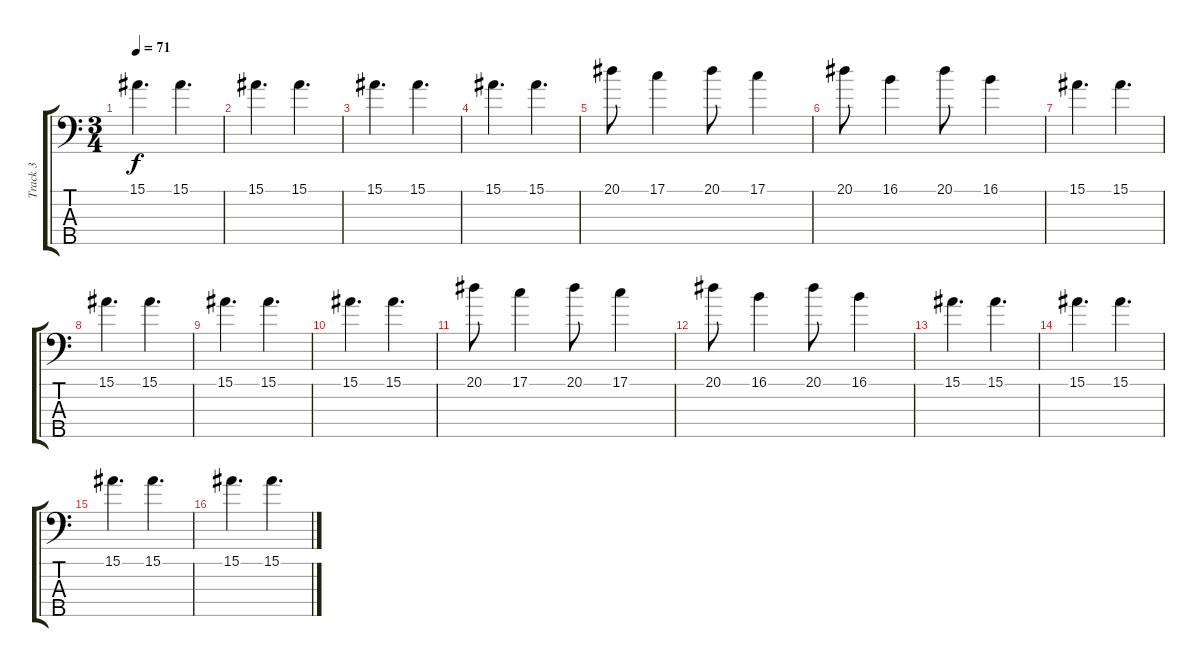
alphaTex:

\track ("Track 3" "Track 3") {instrument overdrivenguitar}
\staff {score tabs}
\tuning (G2 D2 A1 E1 B0) {hide}
\ts (3 4)
\tempo 71
\clef f4
\ks c
15.1.4{d dy f} 15.1.4{d} |
15.1.4{d} 15.1.4{d} |
15.1.4{d} 15.1.4{d} |
15.1.4{d} 15.1.4{d} |
20.1.8 17.1.4 20.1.8 17.1.4 |
20.1.8 16.1.4 20.1.8 16.1.4 |
15.1.4{d} 15.1.4{d} |
15.1.4{d} 15.1.4{d} |
15.1.4{d} 15.1.4{d} |
15.1.4{d} 15.1.4{d} |
20.1.8 17.1.4 20.1.8 17.1.4 |
20.1.8 16.1.4 20.1.8 16.1.4 |
15.1.4{d} 15.1.4{d} |
15.1.4{d} 15.1.4{d} |
15.1.4{d} 15.1.4{d} |
15.1.4{d} 15.1.4{d}
